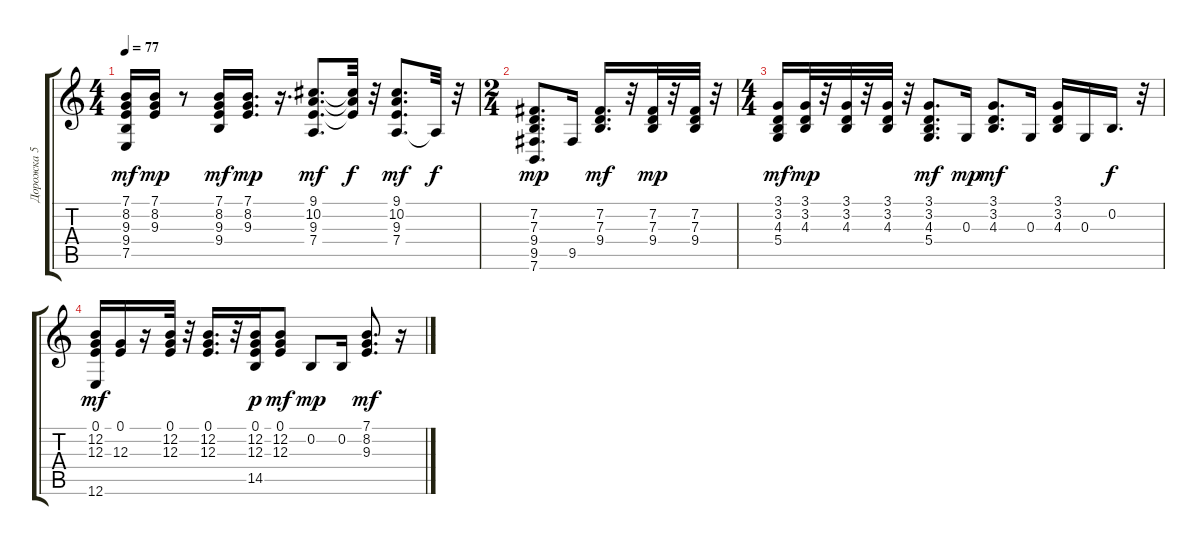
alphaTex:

\track ("Дорожка 5" "Дорожка 5") {instrument pad1newage}
\staff {score tabs}
\tuning (E4 B3 G3 D3 A2 E2) {hide}
\ts (4 4)
\tempo 77
\clef g2
\ks c
(7.1 8.2 9.3 9.4 7.5).16{dy mf} (7.1 8.2 9.3).16{dy mp} r.8 (7.1 8.2 9.3 9.4).16{dy mf} (7.1 8.2 9.3).16{d dy mp} r.16{d} (9.1 10.2 9.3 7.4).8{d dy mf} (9.1{t} 10.2{t} 9.3{t}).32{dy f} r.32 (9.1 10.2 9.3 7.4).8{d dy mf} 7.4{t}.32{dy f} r.32 |
\ts (2 4)
(7.2 7.3 9.4 9.5 7.6).8{d dy mp} 9.5.16 (7.2 7.3 9.4).16{d dy mf} r.32 (7.2 7.3 9.4).32{dy mp} r.32 (7.2 7.3 9.4).32 r.32 |
\ts (4 4)
(3.1 3.2 4.3 5.4).16{dy mf} (3.1 3.2 4.3).32{dy mp} r.32 (3.1 3.2 4.3).32 r.32 (3.1 3.2 4.3).32 r.32 (3.1 3.2 4.3 5.4).8{d dy mf} 0.3.16{dy mp} (3.1 3.2 4.3).8{d dy mf} 0.3.16 (3.1 3.2 4.3).16 0.3.16 0.2.16{d dy f} r.32 |
(0.1 12.2 12.3 12.6).16{dy mf} (0.1 12.3).16 r.16 (0.1 12.2 12.3).32 r.32 (0.1 12.2 12.3).16{d} r.32 (0.1 12.2 12.3 14.5).16{dy p} (0.1 12.2 12.3).8{dy mf} 0.2.8{dy mp} 0.2.16 (7.1 8.2 9.3).8{d dy mf} r.16
